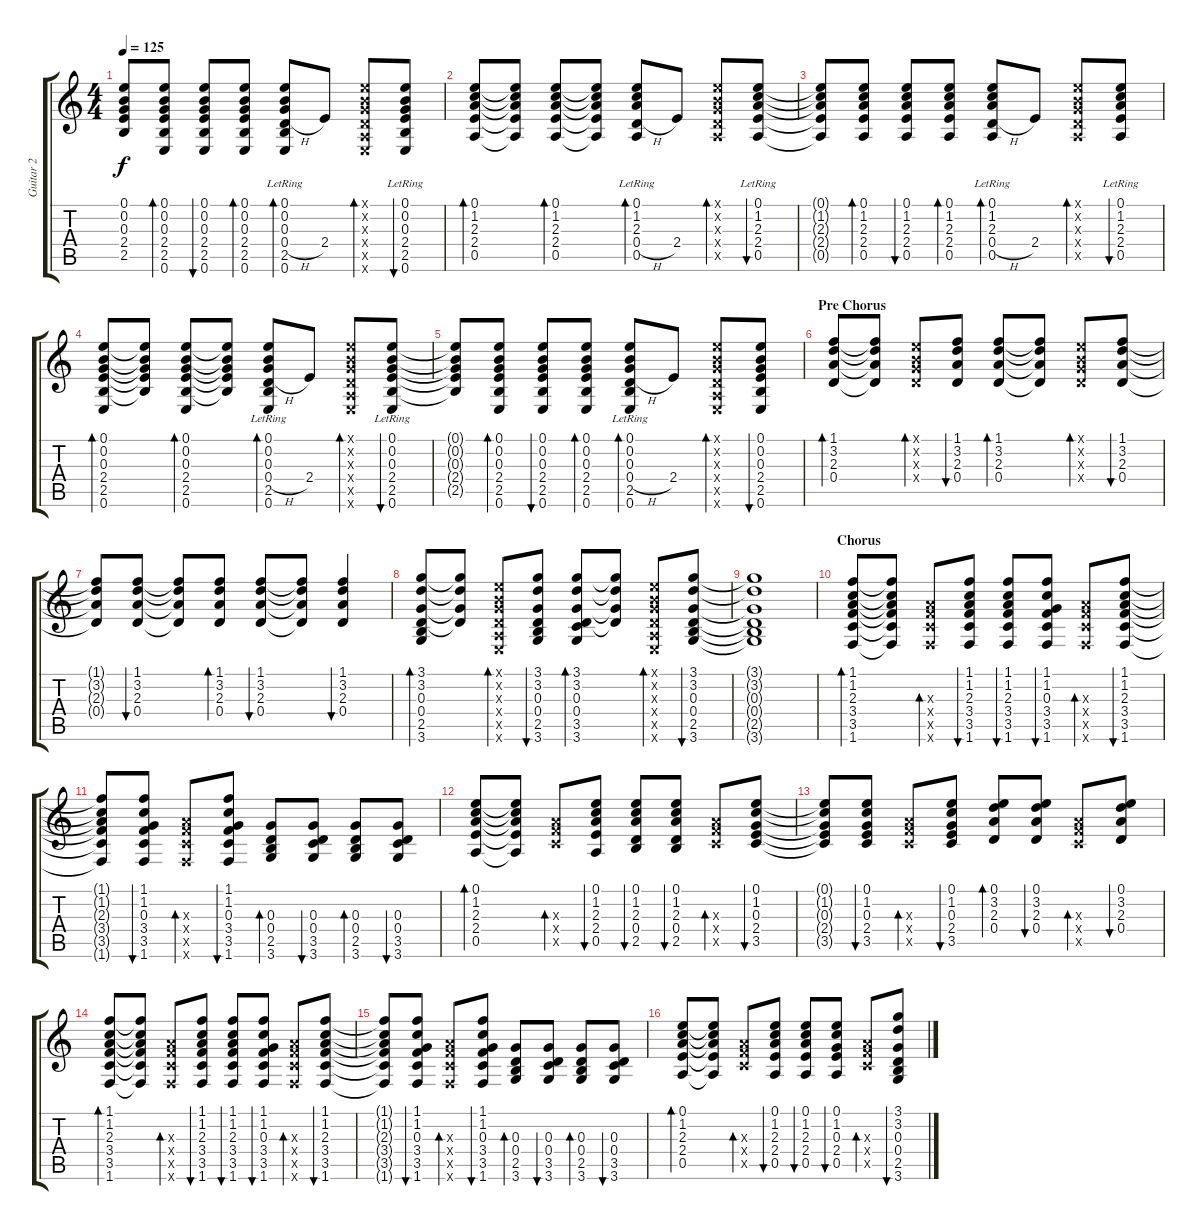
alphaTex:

\track ("Guitar 2" "Guitar 2") {instrument acousticguitarsteel}
\staff {score tabs}
\tuning (E4 B3 G3 D3 A2 E2) {hide}
\ts (4 4)
\tempo 125
\clef g2
\ks c
(0.1{t} 0.2{t} 0.3{t} 2.4{t} 2.5{t}).8{dy f} (0.1 0.2 0.3 2.4 2.5 0.6).8{bd 60} (0.1 0.2 0.3 2.4 2.5 0.6).8{bu 60} (0.1 0.2 0.3 2.4 2.5 0.6).8{bd 60} (0.1{lr} 0.2{lr} 0.3{lr} 0.4{h} 2.5{lr} 0.6).8{bd 60} 2.4.8 (0.1{x} 0.2{x} 0.3{x} 0.4{x} 0.5{x} 0.6{x}).8{bd 60} (0.1{lr} 0.2{lr} 0.3{lr} 2.4 2.5{lr} 0.6).8{bu 60} |
(0.1 1.2 2.3 2.4 0.5).8{bd 60} (0.1{t} 1.2{t} 2.3{t} 2.4{t} 0.5{t}).8 (0.1 1.2 2.3 2.4 0.5).8{bd 60} (0.1{t} 1.2{t} 2.3{t} 2.4{t} 0.5{t}).8 (0.1{lr} 1.2{lr} 2.3{lr} 0.4{h} 0.5{lr}).8{bd 60} 2.4.8 (0.1{x} 0.2{x} 0.3{x} 0.4{x} 0.5{x}).8{bd 60} (0.1{lr} 1.2{lr} 2.3{lr} 2.4 0.5{lr}).8{bu 60} |
(0.1{t} 1.2{t} 2.3{t} 2.4{t} 0.5{t}).8 (0.1 1.2 2.3 2.4 0.5).8{bd 60} (0.1 1.2 2.3 2.4 0.5).8{bu 60} (0.1 1.2 2.3 2.4 0.5).8{bd 60} (0.1{lr} 1.2{lr} 2.3{lr} 0.4{h} 0.5{lr}).8{bd 60} 2.4.8 (0.1{x} 0.2{x} 0.3{x} 0.4{x} 0.5{x}).8{bd 60} (0.1{lr} 1.2{lr} 2.3{lr} 2.4 0.5{lr}).8{bu 60} |
(0.1 0.2 0.3 2.4 2.5 0.6).8{bd 60} (0.1{t} 0.2{t} 0.3{t} 2.4{t} 2.5{t}).8 (0.1 0.2 0.3 2.4 2.5 0.6).8{bd 60} (0.1{t} 0.2{t} 0.3{t} 2.4{t} 2.5{t}).8 (0.1{lr} 0.2{lr} 0.3{lr} 0.4{h} 2.5{lr} 0.6{lr}).8{bd 60} 2.4.8 (0.1{x} 0.2{x} 0.3{x} 0.4{x} 0.5{x} 0.6{x}).8{bd 60} (0.1{lr} 0.2{lr} 0.3{lr} 2.4 2.5{lr} 0.6).8{bu 60} |
(0.1{t} 0.2{t} 0.3{t} 2.4{t} 2.5{t}).8 (0.1 0.2 0.3 2.4 2.5 0.6).8{bd 60} (0.1 0.2 0.3 2.4 2.5 0.6).8{bu 60} (0.1 0.2 0.3 2.4 2.5 0.6).8{bd 60} (0.1{lr} 0.2{lr} 0.3{lr} 0.4{h} 2.5{lr} 0.6).8{bd 60} 2.4.8 (0.1{x} 0.2{x} 0.3{x} 0.4{x} 0.5{x} 0.6{x}).8{bd 60} (0.1 0.2 0.3 2.4 2.5 0.6).8{bu 60} |
\section ("" "Pre Chorus")
(1.1 3.2 2.3 0.4).8{bd 60} (1.1{t} 3.2{t} 2.3{t} 0.4{t}).8 (0.1{x} 0.2{x} 0.3{x} 0.4{x}).8{bd 60} (1.1 3.2 2.3 0.4).8{bu 60} (1.1 3.2 2.3 0.4).8{bd 60} (1.1{t} 3.2{t} 2.3{t} 0.4{t}).8 (0.1{x} 0.2{x} 0.3{x} 0.4{x}).8{bd 60} (1.1 3.2 2.3 0.4).8{bu 60} |
(1.1{t} 3.2{t} 2.3{t} 0.4{t}).8 (1.1 3.2 2.3 0.4).8{bu 60} (1.1{t} 3.2{t} 2.3{t} 0.4{t}).8 (1.1 3.2 2.3 0.4).8{bd 60} (1.1 3.2 2.3 0.4).8{bu 60} (1.1{t} 3.2{t} 2.3{t} 0.4{t}).8 (1.1 3.2 2.3 0.4).4{bu 60} |
(3.1 3.2 0.3 0.4 2.5 3.6).8{bd 60} (3.1{t} 3.2{t} 0.3{t} 0.4{t}).8 (0.1{x} 0.2{x} 0.3{x} 0.4{x} 0.5{x} 0.6{x}).8{bd 60} (3.1 3.2 0.3 0.4 2.5 3.6).8{bu 60} (3.1 3.2 0.3 0.4 3.5 3.6).8{bd 60} (3.1{t} 3.2{t} 0.3{t} 0.4{t}).8 (0.1{x} 0.2{x} 0.3{x} 0.4{x} 0.5{x} 0.6{x}).8{bd 60} (3.1 3.2 0.3 0.4 2.5 3.6).8{bu 60} |
(3.1{t} 3.2{t} 0.3{t} 0.4{t} 2.5{t} 3.6{t}).1 |
\section ("" "Chorus")
(1.1 1.2 2.3 3.4 3.5 1.6).8{bd 60} (1.1{t} 1.2{t} 2.3{t} 3.4{t} 3.5{t} 1.6{t}).8 (2.3{x} 3.4{x} 3.5{x} 1.6{x}).8{bd 60} (1.1 1.2 2.3 3.4 3.5 1.6).8{bu 60} (1.1 1.2 2.3 3.4 3.5 1.6).8{bu 60} (1.1 1.2 0.3 3.4 3.5 1.6).8{bu 60} (2.3{x} 3.4{x} 3.5{x} 1.6{x}).8{bd 60} (1.1 1.2 2.3 3.4 3.5 1.6).8{bu 60} |
(1.1{t} 1.2{t} 2.3{t} 3.4{t} 3.5{t} 1.6{t}).8 (1.1 1.2 0.3 3.4 3.5 1.6).8{bu 60} (2.3{x} 3.4{x} 3.5{x} 1.6{x}).8{bd 60} (1.1 1.2 0.3 3.4 3.5 1.6).8{bu 60} (0.3 0.4 2.5 3.6).8{bd 60} (0.3 0.4 3.5 3.6).8{bu 60} (0.3 0.4 2.5 3.6).8{bd 60} (0.3 0.4 3.5 3.6).8{bu 60} |
(0.1 1.2 2.3 2.4 0.5).8{bd 60} (0.1{t} 1.2{t} 2.3{t} 2.4{t} 0.5{t}).8 (2.3{x} 3.4{x} 3.5{x}).8{bd 60} (0.1 1.2 2.3 2.4 0.5).8{bu 60} (0.1 1.2 2.3 0.4 2.5).8{bu 60} (0.1 1.2 2.3 0.4 2.5).8{bu 60} (2.3{x} 3.4{x} 3.5{x}).8{bd 60} (0.1 1.2 0.3 2.4 3.5).8{bu 60} |
(0.1{t} 1.2{t} 0.3{t} 2.4{t} 3.5{t}).8 (0.1 1.2 0.3 2.4 3.5).8{bu 60} (2.3{x} 3.4{x} 3.5{x}).8{bd 60} (0.1 1.2 0.3 2.4 3.5).8{bu 60} (0.1 3.2 2.3 0.4).8{bd 60} (0.1 3.2 2.3 0.4).8{bu 60} (2.3{x} 3.4{x} 3.5{x}).8{bd 60} (0.1 3.2 2.3 0.4).8{bu 60} |
(1.1 1.2 2.3 3.4 3.5 1.6).8{bd 60} (1.1{t} 1.2{t} 2.3{t} 3.4{t} 3.5{t} 1.6{t}).8 (2.3{x} 3.4{x} 3.5{x} 1.6{x}).8{bd 60} (1.1 1.2 2.3 3.4 3.5 1.6).8{bu 60} (1.1 1.2 2.3 3.4 3.5 1.6).8{bu 60} (1.1 1.2 0.3 3.4 3.5 1.6).8{bu 60} (2.3{x} 3.4{x} 3.5{x} 1.6{x}).8{bd 60} (1.1 1.2 2.3 3.4 3.5 1.6).8{bu 60} |
(1.1{t} 1.2{t} 2.3{t} 3.4{t} 3.5{t} 1.6{t}).8 (1.1 1.2 0.3 3.4 3.5 1.6).8{bu 60} (2.3{x} 3.4{x} 3.5{x} 1.6{x}).8{bd 60} (1.1 1.2 0.3 3.4 3.5 1.6).8{bu 60} (0.3 0.4 2.5 3.6).8{bd 60} (0.3 0.4 3.5 3.6).8{bu 60} (0.3 0.4 2.5 3.6).8{bd 60} (0.3 0.4 3.5 3.6).8{bu 60} |
(0.1 1.2 2.3 2.4 0.5).8{bd 60} (0.1{t} 1.2{t} 2.3{t} 2.4{t} 0.5{t}).8 (2.3{x} 3.4{x} 3.5{x}).8{bd 60} (0.1 1.2 2.3 2.4 0.5).8{bu 60} (0.1 1.2 2.3 2.4 0.5).8{bu 60} (0.1 1.2 0.3 2.4 0.5).8{bu 60} (2.3{x} 3.4{x} 3.5{x}).8{bd 60} (3.1 3.2 0.3 0.4 2.5 3.6).8{bu 60}
